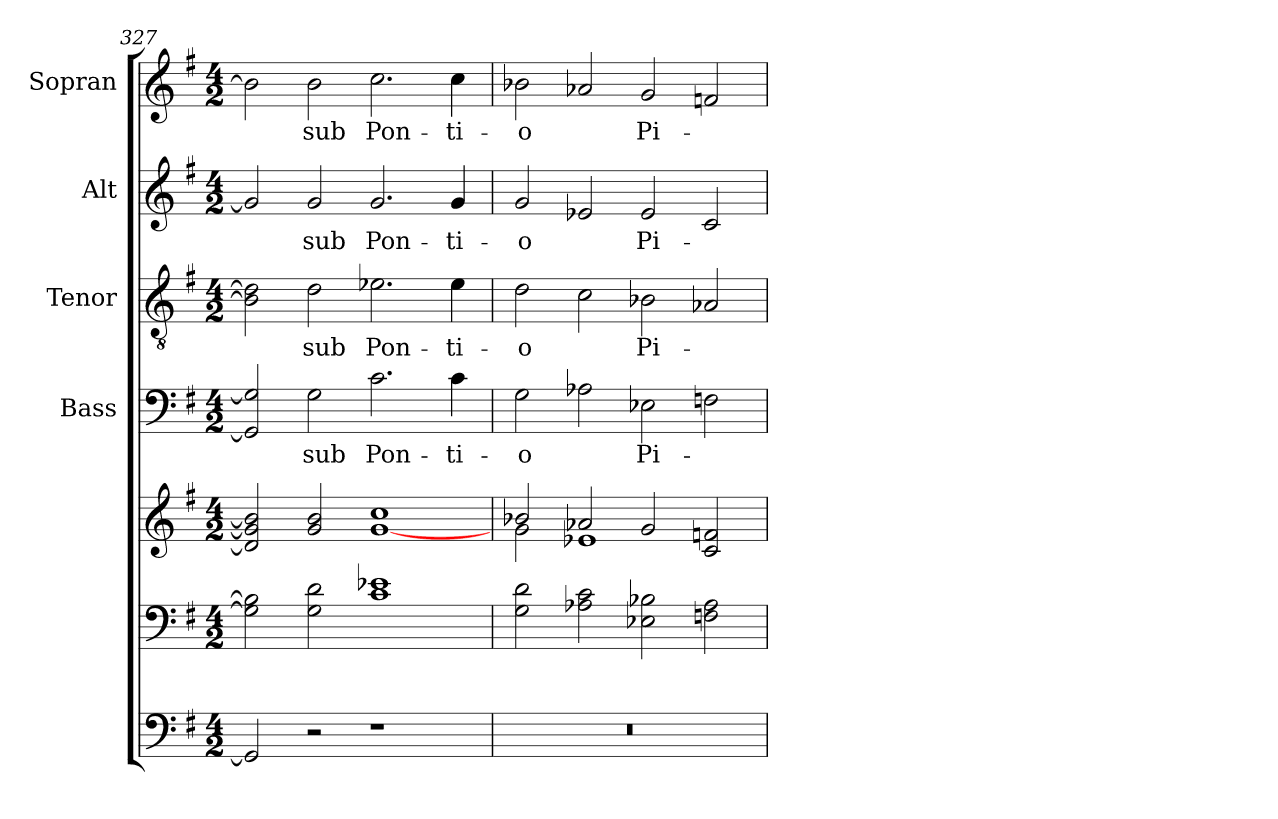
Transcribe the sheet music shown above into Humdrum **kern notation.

**kern	**kern	**kern	**kern	**text	**kern	**text	**kern	**text	**kern	**text
*part6	*part5	*part5	*part4	*part4	*part3	*part3	*part2	*part2	*part1	*part1
*staff7	*staff6	*staff5	*staff4	*staff4	*staff3	*staff3	*staff2	*staff2	*staff1	*staff1
*	*	*	*I"Bass	*	*I"Tenor	*	*I"Alt	*	*I"Sopran	*
*	*	*	*I'B.	*	*I'T.	*	*I'A.	*	*I'S.	*
*clefF4	*clefF4	*clefG2	*clefF4	*	*clefGv2	*	*clefG2	*	*clefG2	*
*k[f#]	*k[f#]	*k[f#]	*k[f#]	*	*k[f#]	*	*k[f#]	*	*k[f#]	*
*G:	*G:	*G:	*G:	*	*G:	*	*G:	*	*G:	*
*M4/2	*M4/2	*M4/2	*M4/2	*	*M4/2	*	*M4/2	*	*M4/2	*
=327	=327	=327	=327	=327	=327	=327	=327	=327	=327	=327
2GG/]	2G\] 2B\]	2d/] 2g/] 2b/]	2GG/] 2G/]	.	2B\] 2d\]	.	2g/]	.	2b\]	.
!	!	!	!	!LO:LY:b	!	!LO:LY:b	!	!LO:LY:b	!	!LO:LY:b
2r	2G\ 2d\	2g/ 2b/	2G\	sub	2d\	sub	2g/	sub	2b\	sub
!	!	!	!	!LO:LY:b	!	!LO:LY:b	!	!LO:LY:b	!	!LO:LY:b
1r	1c 1e-X	[1g 1cc	2.c\	Pon-	2.e-X\	Pon-	2.g/	Pon-	2.cc\	Pon-
!	!	!	!	!LO:LY:b	!	!LO:LY:b	!	!LO:LY:b	!	!LO:LY:b
.	.	.	4c\	-ti-	4e-\	-ti-	4g/	-ti-	4cc\	-ti-
=328	=328	=328	=328	=328	=328	=328	=328	=328	=328	=328
*	*	*^	*	*	*	*	*	*	*	*
!	!	!	!	!	!LO:LY:b	!	!LO:LY:b	!	!LO:LY:b	!	!LO:LY:b
0r	2G\ 2d\	2b-X/	2g\	2G\	-o	2d\	-o	2g/	-o	2b-X\	-o
.	2A-X\ 2c\	2a-X/	1e-X	2A-X\	.	2c\	.	2e-X/	.	2a-X/	.
!	!	!	!	!	!LO:LY:b	!	!LO:LY:b	!	!LO:LY:b	!	!LO:LY:b
.	2E-X\ 2B-X\	2g/	.	2E-X\	Pi-	2B-X\	Pi-	2e-/	Pi-	2g/	Pi-
.	2Fn\ 2A-\	2c/ 2fn/	2ryy	2Fn\	.	2A-X/	.	2c/	.	2fn/	.
*	*	*v	*v	*	*	*	*	*	*	*	*
=	=	=	=	=	=	=	=	=	=	=
*-	*-	*-	*-	*-	*-	*-	*-	*-	*-	*-
